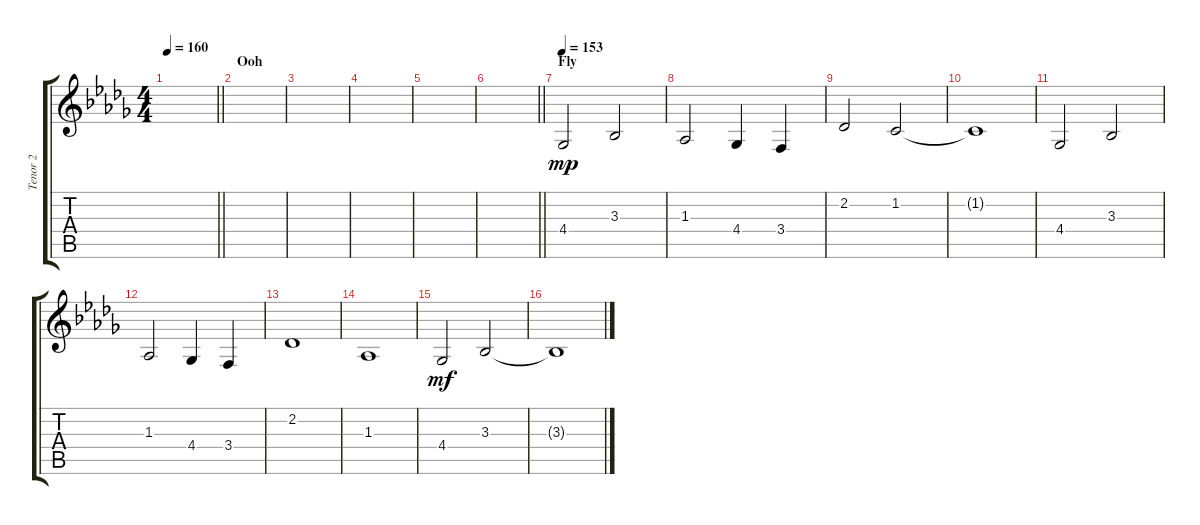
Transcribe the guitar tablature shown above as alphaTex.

\track ("Tenor 2" "Tenor 2") {instrument choiraahs}
\staff {score tabs}
\tuning (E4 B3 G3 D3 A2 E2) {hide}
\ts (4 4)
\tempo 160
\clef g2
\barLineRight lightlight
\ks bbminor
|
\section ("" "Ooh")
|
|
|
|
\barLineRight lightlight
|
\section ("" "Fly")
\tempo 153
4.4.2{dy mp} 3.3.2 |
1.3.2 4.4.4 3.4.4 |
2.2.2 1.2.2 |
1.2{t}.1 |
4.4.2 3.3.2 |
1.3.2 4.4.4 3.4.4 |
2.2.1 |
1.3.1 |
4.4.2{dy mf} 3.3.2 |
3.3{t}.1
